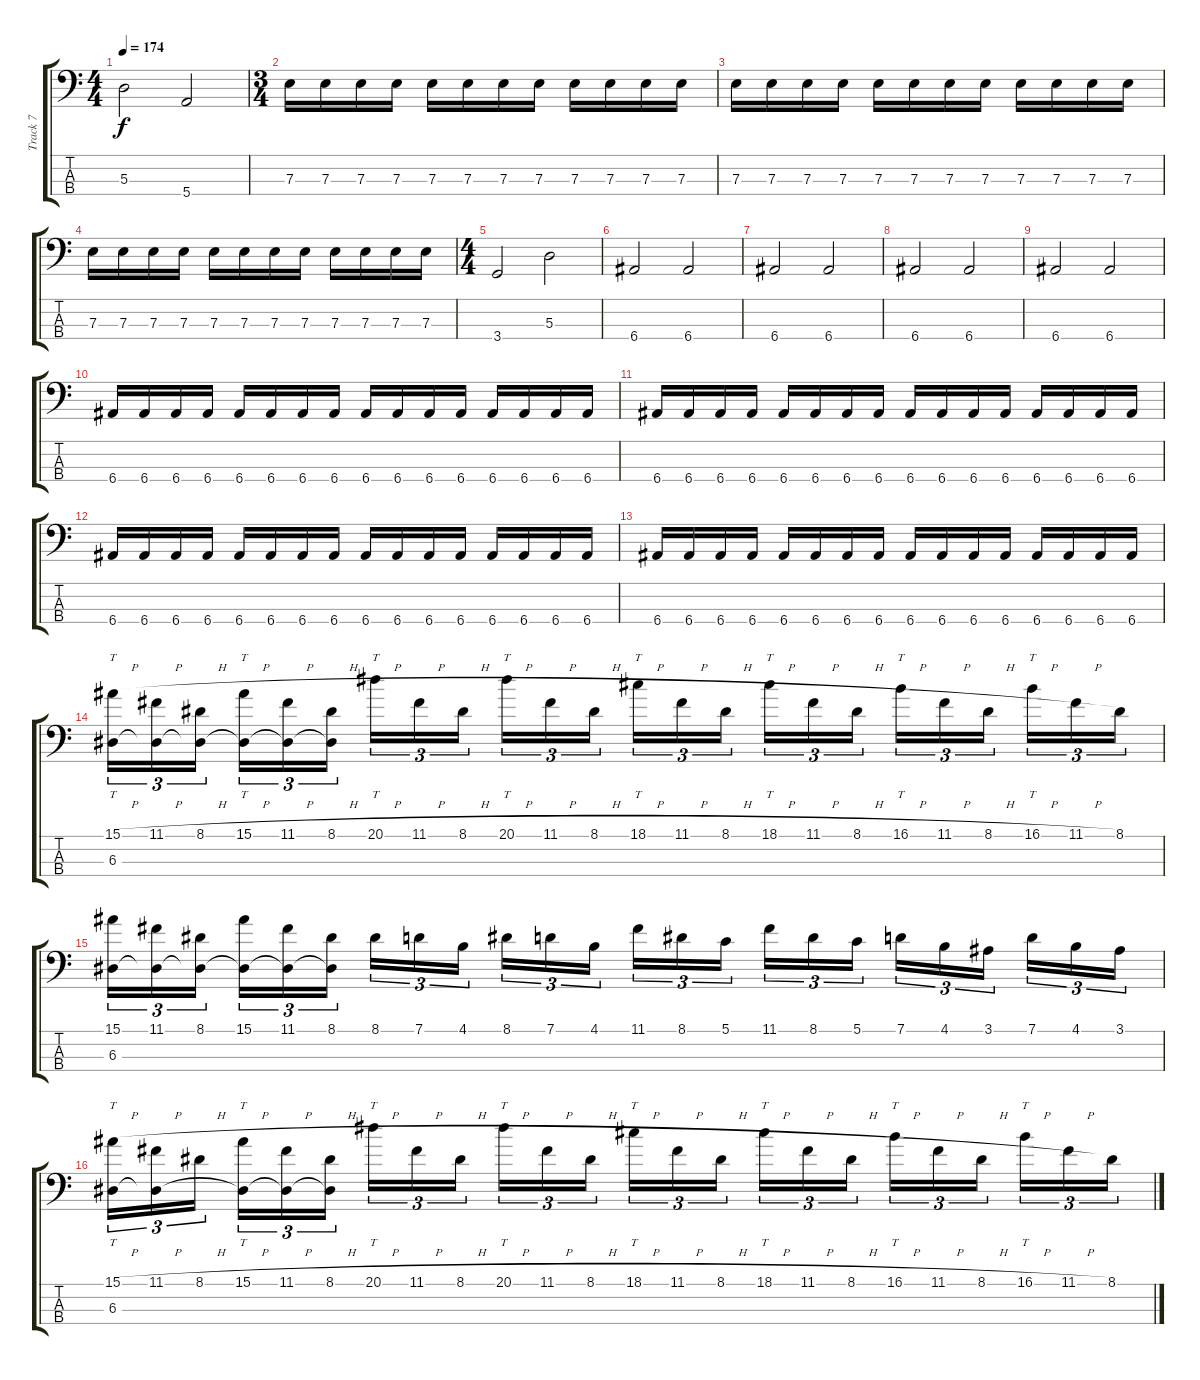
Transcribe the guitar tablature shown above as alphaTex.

\track ("Track 7" "Track 7") {instrument electricbassfinger}
\staff {score tabs}
\tuning (G2 D2 A1 E1) {hide}
\ts (4 4)
\tempo 174
\clef f4
\ks c
5.3.2{dy f} 5.4.2 |
\ts (3 4)
7.3.16 7.3.16 7.3.16 7.3.16 7.3.16 7.3.16 7.3.16 7.3.16 7.3.16 7.3.16 7.3.16 7.3.16 |
7.3.16 7.3.16 7.3.16 7.3.16 7.3.16 7.3.16 7.3.16 7.3.16 7.3.16 7.3.16 7.3.16 7.3.16 |
7.3.16 7.3.16 7.3.16 7.3.16 7.3.16 7.3.16 7.3.16 7.3.16 7.3.16 7.3.16 7.3.16 7.3.16 |
\ts (4 4)
3.4.2 5.3.2 |
6.4.2 6.4.2 |
6.4.2 6.4.2 |
6.4.2 6.4.2 |
6.4.2 6.4.2 |
6.4.16 6.4.16 6.4.16 6.4.16 6.4.16 6.4.16 6.4.16 6.4.16 6.4.16 6.4.16 6.4.16 6.4.16 6.4.16 6.4.16 6.4.16 6.4.16 |
6.4.16 6.4.16 6.4.16 6.4.16 6.4.16 6.4.16 6.4.16 6.4.16 6.4.16 6.4.16 6.4.16 6.4.16 6.4.16 6.4.16 6.4.16 6.4.16 |
6.4.16 6.4.16 6.4.16 6.4.16 6.4.16 6.4.16 6.4.16 6.4.16 6.4.16 6.4.16 6.4.16 6.4.16 6.4.16 6.4.16 6.4.16 6.4.16 |
6.4.16 6.4.16 6.4.16 6.4.16 6.4.16 6.4.16 6.4.16 6.4.16 6.4.16 6.4.16 6.4.16 6.4.16 6.4.16 6.4.16 6.4.16 6.4.16 |
(15.1{h} 6.3).16{tt tu (3 2)} (11.1{h} 6.3{t}).16{tu (3 2)} (8.1{h} 6.3{t}).16{tu (3 2)} (15.1{h} 6.3{t}).16{tt tu (3 2)} (11.1{h} 6.3{t}).16{tu (3 2)} (8.1{h} 6.3{t}).16{tu (3 2)} 20.1{h}.16{tt tu (3 2)} 11.1{h}.16{tu (3 2)} 8.1{h}.16{tu (3 2)} 20.1{h}.16{tt tu (3 2)} 11.1{h}.16{tu (3 2)} 8.1{h}.16{tu (3 2)} 18.1{h}.16{tt tu (3 2)} 11.1{h}.16{tu (3 2)} 8.1{h}.16{tu (3 2)} 18.1{h}.16{tt tu (3 2)} 11.1{h}.16{tu (3 2)} 8.1{h}.16{tu (3 2)} 16.1{h}.16{tt tu (3 2)} 11.1{h}.16{tu (3 2)} 8.1{h}.16{tu (3 2)} 16.1{h}.16{tt tu (3 2)} 11.1{h}.16{tu (3 2)} 8.1.16{tu (3 2)} |
(15.1 6.3).16{tu (3 2)} (11.1 6.3{t}).16{tu (3 2)} (8.1 6.3{t}).16{tu (3 2)} (15.1 6.3{t}).16{tu (3 2)} (11.1 6.3{t}).16{tu (3 2)} (8.1 6.3{t}).16{tu (3 2)} 8.1.16{tu (3 2)} 7.1.16{tu (3 2)} 4.1.16{tu (3 2)} 8.1.16{tu (3 2)} 7.1.16{tu (3 2)} 4.1.16{tu (3 2)} 11.1.16{tu (3 2)} 8.1.16{tu (3 2)} 5.1.16{tu (3 2)} 11.1.16{tu (3 2)} 8.1.16{tu (3 2)} 5.1.16{tu (3 2)} 7.1.16{tu (3 2)} 4.1.16{tu (3 2)} 3.1.16{tu (3 2)} 7.1.16{tu (3 2)} 4.1.16{tu (3 2)} 3.1.16{tu (3 2)} |
(15.1{h} 6.3).16{tt tu (3 2)} (11.1{h} 6.3{t}).16{tu (3 2)} 8.1{h}.16{tu (3 2)} (15.1{h} 6.3{t}).16{tt tu (3 2)} (11.1{h} 6.3{t}).16{tu (3 2)} (8.1{h} 6.3{t}).16{tu (3 2)} 20.1{h}.16{tt tu (3 2)} 11.1{h}.16{tu (3 2)} 8.1{h}.16{tu (3 2)} 20.1{h}.16{tt tu (3 2)} 11.1{h}.16{tu (3 2)} 8.1{h}.16{tu (3 2)} 18.1{h}.16{tt tu (3 2)} 11.1{h}.16{tu (3 2)} 8.1{h}.16{tu (3 2)} 18.1{h}.16{tt tu (3 2)} 11.1{h}.16{tu (3 2)} 8.1{h}.16{tu (3 2)} 16.1{h}.16{tt tu (3 2)} 11.1{h}.16{tu (3 2)} 8.1{h}.16{tu (3 2)} 16.1{h}.16{tt tu (3 2)} 11.1{h}.16{tu (3 2)} 8.1.16{tu (3 2)}
